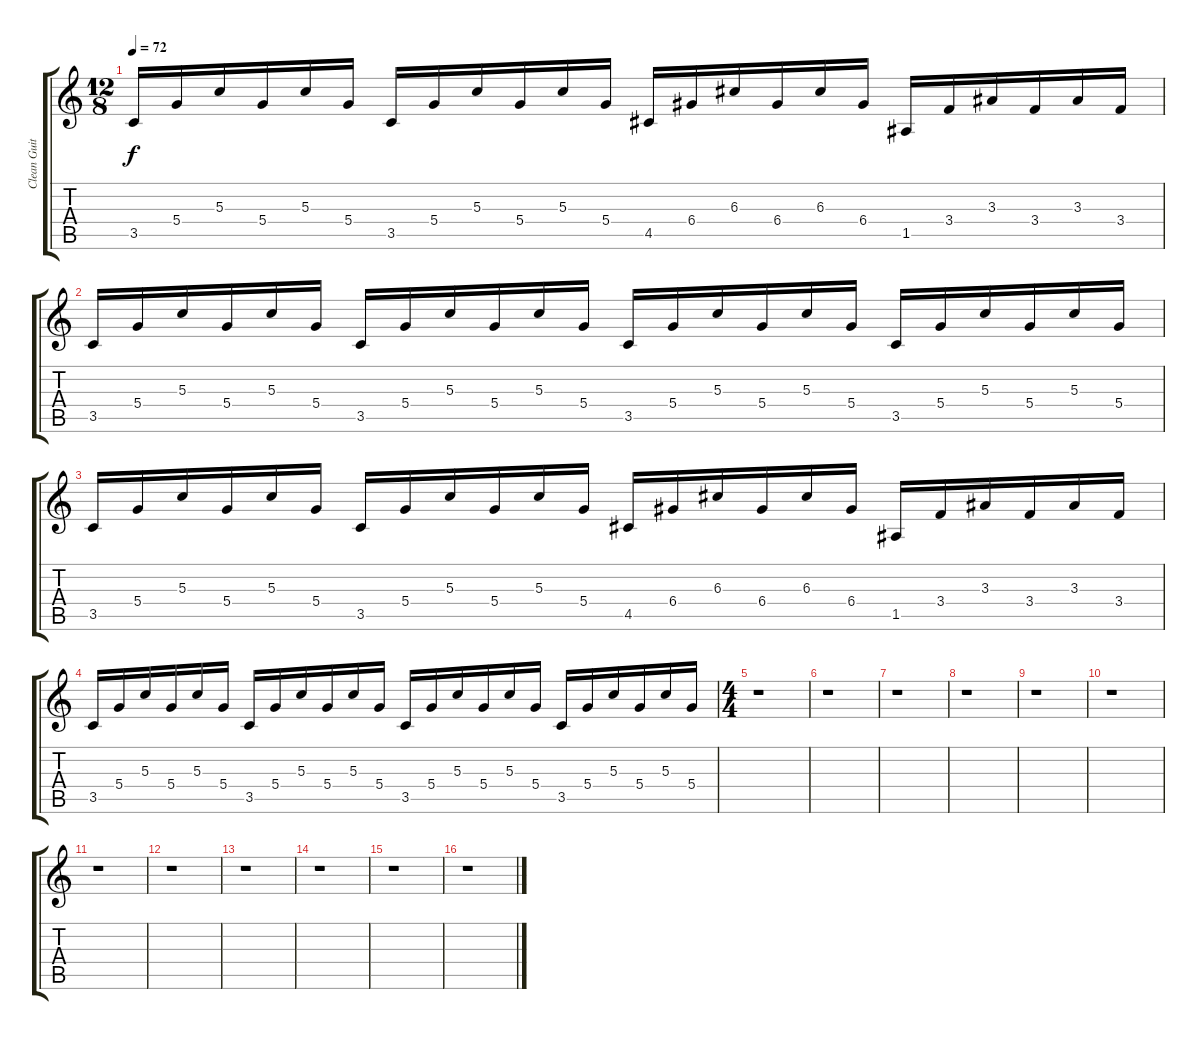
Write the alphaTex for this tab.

\track ("Clean Guitar 2" "Clean Guit") {instrument acousticguitarsteel}
\staff {score tabs}
\tuning (E4 B3 G3 D3 A2 E2) {hide}
\ts (12 8)
\tempo 72
\clef g2
\ks c
3.5.16{dy f} 5.4.16 5.3.16 5.4.16 5.3.16 5.4.16 3.5.16 5.4.16 5.3.16 5.4.16 5.3.16 5.4.16 4.5.16 6.4.16 6.3.16 6.4.16 6.3.16 6.4.16 1.5.16 3.4.16 3.3.16 3.4.16 3.3.16 3.4.16 |
3.5.16 5.4.16 5.3.16 5.4.16 5.3.16 5.4.16 3.5.16 5.4.16 5.3.16 5.4.16 5.3.16 5.4.16 3.5.16 5.4.16 5.3.16 5.4.16 5.3.16 5.4.16 3.5.16 5.4.16 5.3.16 5.4.16 5.3.16 5.4.16 |
3.5.16 5.4.16 5.3.16 5.4.16 5.3.16 5.4.16 3.5.16 5.4.16 5.3.16 5.4.16 5.3.16 5.4.16 4.5.16 6.4.16 6.3.16 6.4.16 6.3.16 6.4.16 1.5.16 3.4.16 3.3.16 3.4.16 3.3.16 3.4.16 |
3.5.16 5.4.16 5.3.16 5.4.16 5.3.16 5.4.16 3.5.16 5.4.16 5.3.16 5.4.16 5.3.16 5.4.16 3.5.16 5.4.16 5.3.16 5.4.16 5.3.16 5.4.16 3.5.16 5.4.16 5.3.16 5.4.16 5.3.16 5.4.16 |
\ts (4 4)
r.1 |
r.1 |
r.1 |
r.1 |
r.1 |
r.1 |
r.1 |
r.1 |
r.1 |
r.1 |
r.1 |
r.1
